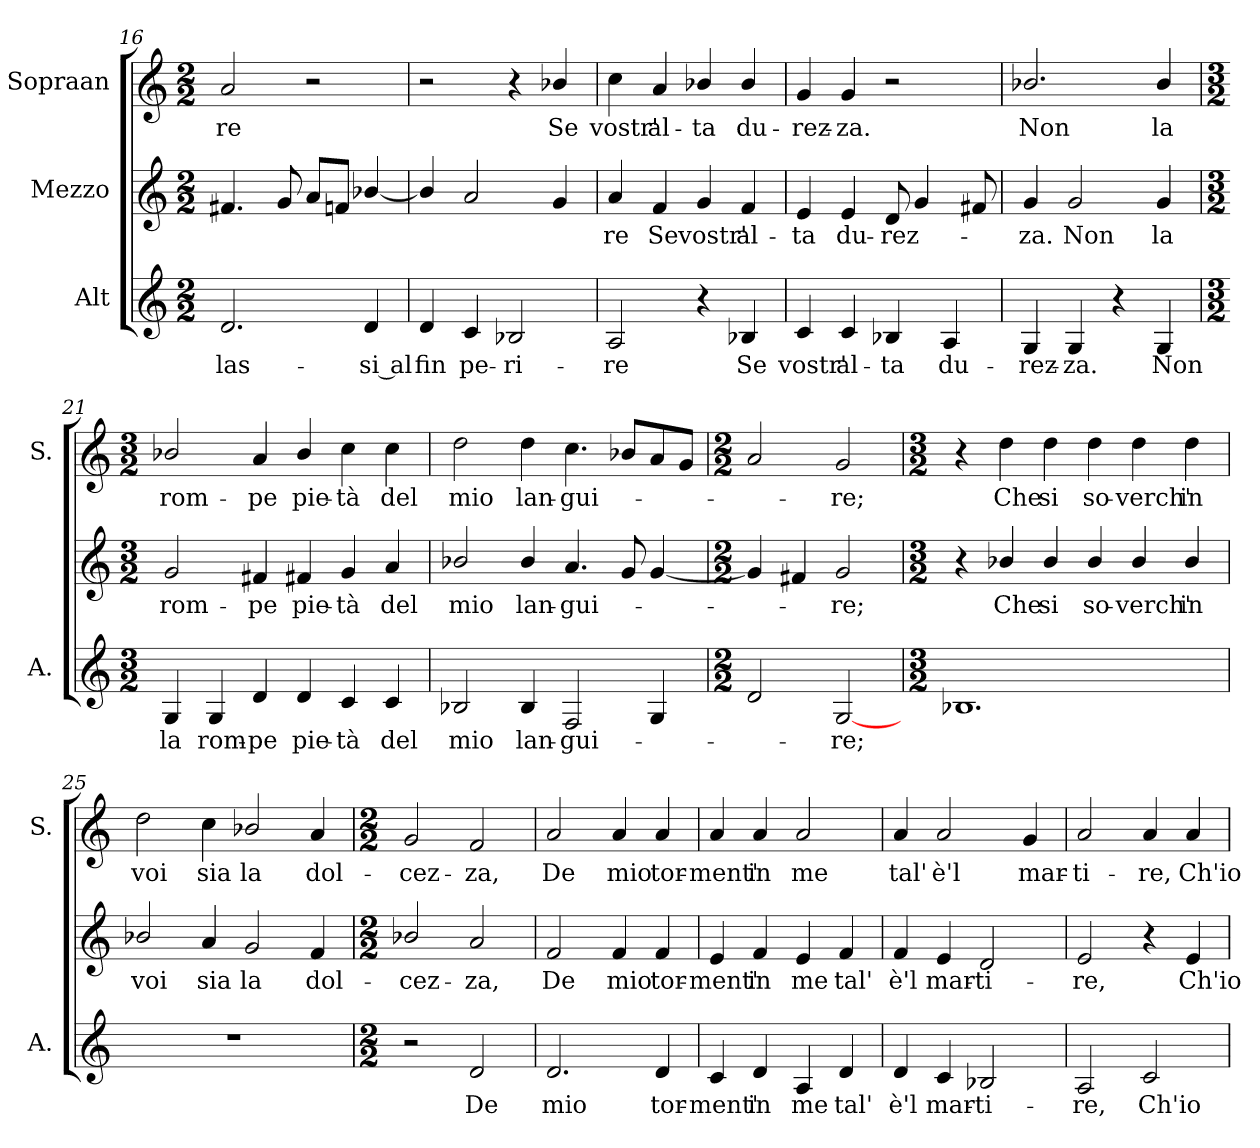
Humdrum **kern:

**kern	**text	**kern	**text	**kern	**text
*part3	*part3	*part2	*part2	*part1	*part1
*staff3	*staff3	*staff2	*staff2	*staff1	*staff1
*I"Alt	*	*I"Mezzo	*	*I"Sopraan	*
*I'A.	*	*	*	*I'S.	*
*clefG2	*	*clefG2	*	*clefG2	*
*k[]	*	*k[]	*	*k[]	*
*C:	*	*C:	*	*C:	*
*M2/2	*	*M2/2	*	*M2/2	*
=16	=16	=16	=16	=16	=16
!	!LO:LY:b	!	!	!	!LO:LY:b
2.d/	las-	4.f#X/	.	2a/	-re
.	.	8g/	.	.	.
.	.	8a/L	.	2r	.
.	.	8fn/J	.	.	.
!	!LO:LY:b	!	!	!	!
4d/	-si al	[4b-X/	.	.	.
=17	=17	=17	=17	=17	=17
!	!LO:LY:b	!	!	!	!
4d/	fin	4b-/]	.	2r	.
!	!LO:LY:b	!	!	!	!
4c/	pe-	2a/	.	.	.
!	!LO:LY:b	!	!	!	!
2B-X/	-ri-	.	.	4r	.
!	!	!	!	!	!LO:LY:b
.	.	4g/	.	4b-X/	Se
=18	=18	=18	=18	=18	=18
!	!LO:LY:b	!	!LO:LY:b	!	!LO:LY:b
2A/	-re	4a/	-re	4cc\	vostr'
!	!	!	!LO:LY:b	!	!LO:LY:b
.	.	4f/	Se	4a/	al-
!	!	!	!LO:LY:b	!	!LO:LY:b
4r	.	4g/	vostr'	4b-X/	-ta
!	!LO:LY:b	!	!LO:LY:b	!	!LO:LY:b
4B-X/	Se	4f/	al-	4b-/	du-
=19	=19	=19	=19	=19	=19
!	!LO:LY:b	!	!LO:LY:b	!	!LO:LY:b
4c/	vostr'	4e/	-ta	4g/	-rez-
!	!LO:LY:b	!	!LO:LY:b	!	!LO:LY:b
4c/	al-	4e/	du-	4g/	-za.
!	!LO:LY:b	!	!LO:LY:b	!	!
4B-X/	-ta	8d/	-rez-	2r	.
.	.	4g/	.	.	.
!	!LO:LY:b	!	!	!	!
4A/	du-	.	.	.	.
.	.	8f#X/	.	.	.
!!LO:PB:g=z
=20	=20	=20	=20	=20	=20
!	!LO:LY:b	!	!LO:LY:b	!	!LO:LY:b
4G/	-rez-	4g/	-za.	2.b-X/	Non
!	!LO:LY:b	!	!LO:LY:b	!	!
4G/	-za.	2g/	Non	.	.
4r	.	.	.	.	.
!	!LO:LY:b	!	!LO:LY:b	!	!LO:LY:b
4G/	Non	4g/	la	4b-/	la
=21	=21	=21	=21	=21	=21
*M3/2	*	*M3/2	*	*M3/2	*
!	!LO:LY:b	!	!LO:LY:b	!	!LO:LY:b
4G/	la	2g/	rom-	2b-X/	rom-
!	!LO:LY:b	!	!	!	!
4G/	rom-	.	.	.	.
!	!LO:LY:b	!	!LO:LY:b	!	!LO:LY:b
4d/	-pe	4f#X/	-pe	4a/	-pe
!	!LO:LY:b	!	!LO:LY:b	!	!LO:LY:b
4d/	pie-	4f#X/	pie-	4b-/	pie-
!	!LO:LY:b	!	!LO:LY:b	!	!LO:LY:b
4c/	-tà	4g/	-tà	4cc\	-tà
!	!LO:LY:b	!	!LO:LY:b	!	!LO:LY:b
4c/	del	4a/	del	4cc\	del
=22	=22	=22	=22	=22	=22
!	!LO:LY:b	!	!LO:LY:b	!	!LO:LY:b
2B-X/	mio	2b-X/	mio	2dd\	mio
!	!LO:LY:b	!	!LO:LY:b	!	!LO:LY:b
4B-/	lan-	4b-/	lan-	4dd\	lan-
!	!LO:LY:b	!	!LO:LY:b	!	!LO:LY:b
2F/	-gui-	4.a/	-gui-	4.cc\	-gui-
.	.	8g/	.	8b-X/L	.
4G/	.	[4g/	.	8a/	.
.	.	.	.	8g/J	.
=23	=23	=23	=23	=23	=23
*M2/2	*	*M2/2	*	*M2/2	*
2d/	.	4g/]	.	2a/	.
.	.	4f#X/	.	.	.
!	!LO:LY:b	!	!LO:LY:b	!	!LO:LY:b
[2G/	-re;	2g/	-re;	2g/	-re;
!!LO:LB:g=z
=24	=24	=24	=24	=24	=24
*M3/2	*	*M3/2	*	*M3/2	*
1.B-X	.	4r	.	4r	.
!	!	!	!LO:LY:b	!	!LO:LY:b
.	.	4b-X/	Che	4dd\	Che
!	!	!	!LO:LY:b	!	!LO:LY:b
.	.	4b-/	si	4dd\	si
!	!	!	!LO:LY:b	!	!LO:LY:b
.	.	4b-/	so-	4dd\	so-
!	!	!	!LO:LY:b	!	!LO:LY:b
.	.	4b-/	-verch'	4dd\	-verch'
!	!	!	!LO:LY:b	!	!LO:LY:b
.	.	4b-/	in	4dd\	in
=25	=25	=25	=25	=25	=25
!	!	!	!LO:LY:b	!	!LO:LY:b
1.r	.	2b-X/	voi	2dd\	voi
!	!	!	!LO:LY:b	!	!LO:LY:b
.	.	4a/	sia	4cc\	sia
!	!	!	!LO:LY:b	!	!LO:LY:b
.	.	2g/	la	2b-X/	la
!	!	!	!LO:LY:b	!	!LO:LY:b
.	.	4f/	dol-	4a/	dol-
=26	=26	=26	=26	=26	=26
*M2/2	*	*M2/2	*	*M2/2	*
!	!	!	!LO:LY:b	!	!LO:LY:b
2r	.	2b-X/	-cez-	2g/	-cez-
!	!LO:LY:b	!	!LO:LY:b	!	!LO:LY:b
2d/	De	2a/	-za,	2f/	-za,
=27	=27	=27	=27	=27	=27
!	!LO:LY:b	!	!LO:LY:b	!	!LO:LY:b
2.d/	mio	2f/	De	2a/	De
!	!	!	!LO:LY:b	!	!LO:LY:b
.	.	4f/	mio	4a/	mio
!	!LO:LY:b	!	!LO:LY:b	!	!LO:LY:b
4d/	tor-	4f/	tor-	4a/	tor-
!!LO:LB:g=z
=28	=28	=28	=28	=28	=28
!	!LO:LY:b	!	!LO:LY:b	!	!LO:LY:b
4c/	-ment'	4e/	-ment'	4a/	-ment'
!	!LO:LY:b	!	!LO:LY:b	!	!LO:LY:b
4d/	in	4f/	in	4a/	in
!	!LO:LY:b	!	!LO:LY:b	!	!LO:LY:b
4A/	me	4e/	me	2a/	me
!	!LO:LY:b	!	!LO:LY:b	!	!
4d/	tal'	4f/	tal'	.	.
=29	=29	=29	=29	=29	=29
!	!LO:LY:b	!	!LO:LY:b	!	!LO:LY:b
4d/	è'l	4f/	è'l	4a/	tal'
!	!LO:LY:b	!	!LO:LY:b	!	!LO:LY:b
4c/	mar-	4e/	mar-	2a/	è'l
!	!LO:LY:b	!	!LO:LY:b	!	!
2B-X/	-ti-	2d/	-ti-	.	.
!	!	!	!	!	!LO:LY:b
.	.	.	.	4g/	mar-
=30	=30	=30	=30	=30	=30
!	!LO:LY:b	!	!LO:LY:b	!	!LO:LY:b
2A/	-re,	2e/	-re,	2a/	-ti-
!	!LO:LY:b	!	!	!	!LO:LY:b
2c/	Ch'io	4r	.	4a/	-re,
!	!	!	!LO:LY:b	!	!LO:LY:b
.	.	4e/	Ch'io	4a/	Ch'io
=	=	=	=	=	=
*-	*-	*-	*-	*-	*-
